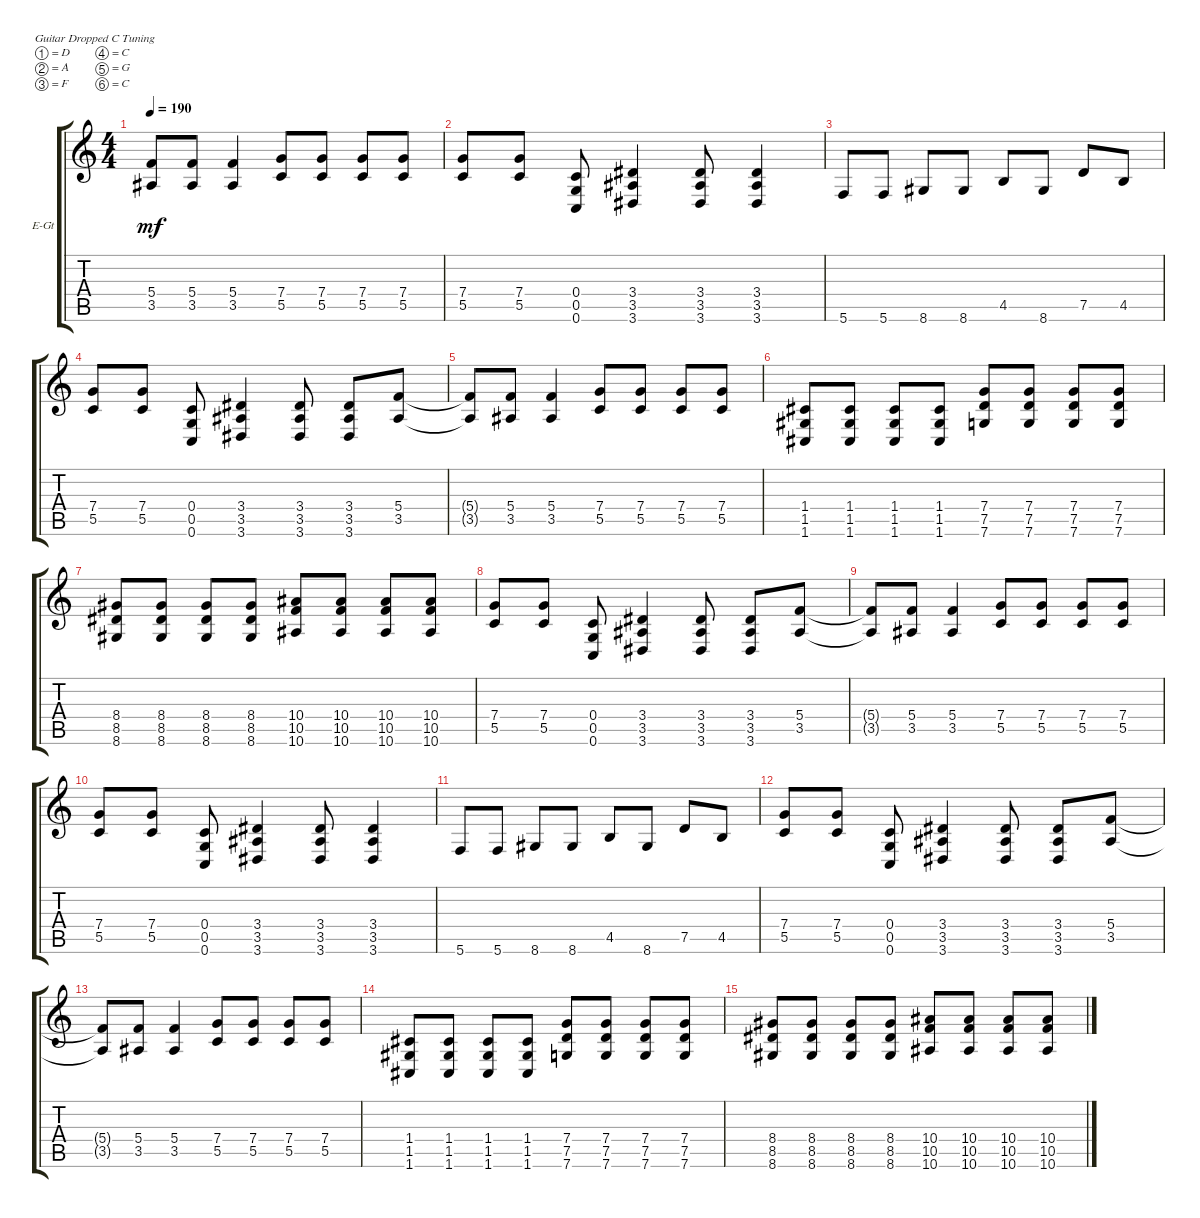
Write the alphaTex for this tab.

\defaultSystemsLayout 4
\bracketExtendMode groupsimilarinstruments
\firstSystemTrackNameOrientation horizontal
\otherSystemsTrackNameOrientation horizontal
\track ("Electric Guitar" "E-Gt") {instrument distortionguitar}
\staff {score tabs}
\tuning (D4 A3 F3 C3 G2 C2)
\ts (4 4)
\tempo 190
\clef g2
\ks c
(3.5{t} 5.4{t}).8{dy mf} (3.5 5.4).8 (3.5 5.4).4 (5.5 7.4).8 (5.5 7.4).8 (5.5 7.4).8 (5.5 7.4).8 |
(5.5 7.4).8 (5.5 7.4).8 (0.6 0.5 0.4).8 (3.6 3.5 3.4).4 (3.6 3.4 3.5).8 (3.6 3.5 3.4).4 |
5.6.8 5.6.8 8.6.8 8.6.8 4.5.8 8.6.8 7.5.8 4.5.8 |
(5.5 7.4).8 (5.5 7.4).8 (0.6 0.5 0.4).8 (3.6 3.5 3.4).4 (3.6 3.4 3.5).8 (3.6 3.5 3.4).8 (3.5 5.4).8 |
(3.5{t} 5.4{t}).8 (3.5 5.4).8 (3.5 5.4).4 (5.5 7.4).8 (5.5 7.4).8 (5.5 7.4).8 (5.5 7.4).8 |
(1.4 1.5 1.6).8 (1.6 1.5 1.4).8 (1.4 1.5 1.6).8 (1.6 1.5 1.4).8 (7.6 7.5 7.4).8 (7.6 7.4 7.5).8 (7.6 7.5 7.4).8 (7.6 7.4 7.5).8 |
(8.6 8.5 8.4).8 (8.6 8.4 8.5).8 (8.6 8.5 8.4).8 (8.6 8.4 8.5).8 (10.6 10.5 10.4).8 (10.6 10.5 10.4).8 (10.6 10.4 10.5).8 (10.6 10.5 10.4).8 |
(5.5 7.4).8 (5.5 7.4).8 (0.6 0.5 0.4).8 (3.6 3.5 3.4).4 (3.6 3.4 3.5).8 (3.6 3.5 3.4).8 (3.5 5.4).8 |
(3.5{t} 5.4{t}).8 (3.5 5.4).8 (3.5 5.4).4 (5.5 7.4).8 (5.5 7.4).8 (5.5 7.4).8 (5.5 7.4).8 |
(5.5 7.4).8 (5.5 7.4).8 (0.6 0.5 0.4).8 (3.6 3.5 3.4).4 (3.6 3.4 3.5).8 (3.6 3.5 3.4).4 |
5.6.8 5.6.8 8.6.8 8.6.8 4.5.8 8.6.8 7.5.8 4.5.8 |
(5.5 7.4).8 (5.5 7.4).8 (0.6 0.5 0.4).8 (3.6 3.5 3.4).4 (3.6 3.4 3.5).8 (3.6 3.5 3.4).8 (3.5 5.4).8 |
(3.5{t} 5.4{t}).8 (3.5 5.4).8 (3.5 5.4).4 (5.5 7.4).8 (5.5 7.4).8 (5.5 7.4).8 (5.5 7.4).8 |
(1.4 1.5 1.6).8 (1.6 1.5 1.4).8 (1.4 1.5 1.6).8 (1.6 1.5 1.4).8 (7.6 7.5 7.4).8 (7.6 7.4 7.5).8 (7.6 7.5 7.4).8 (7.6 7.4 7.5).8 |
(8.6 8.5 8.4).8 (8.6 8.4 8.5).8 (8.6 8.5 8.4).8 (8.6 8.4 8.5).8 (10.6 10.5 10.4).8 (10.6 10.5 10.4).8 (10.6 10.4 10.5).8 (10.6 10.5 10.4).8
